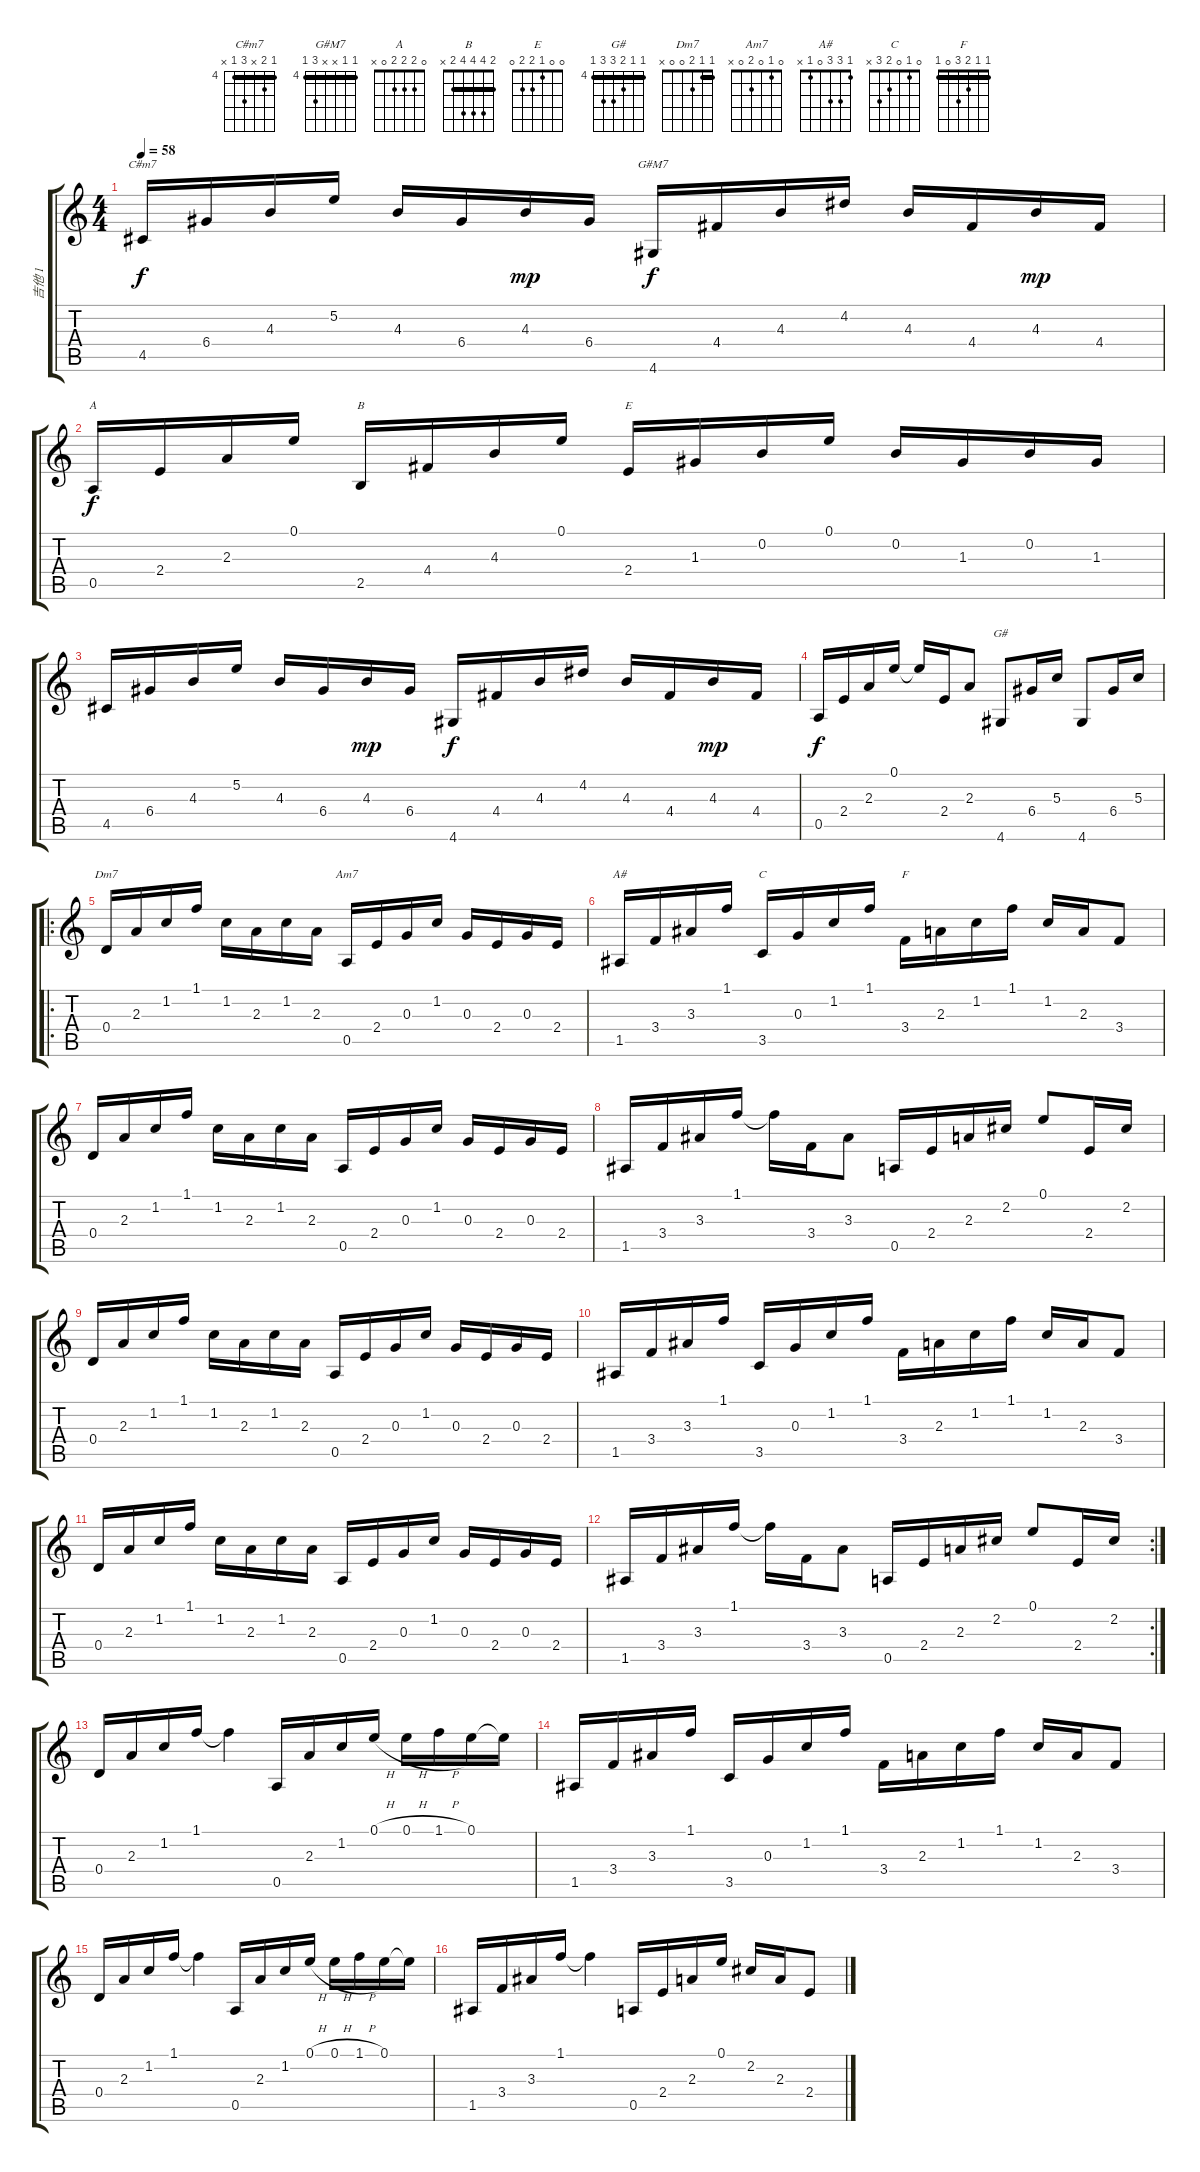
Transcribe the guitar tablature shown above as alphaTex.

\track ("吉他 1" "吉他 1") {instrument acousticguitarsteel}
\staff {score tabs}
\tuning (E4 B3 G3 D3 A2 E2) {hide}
\chord ("C#m7" 4 5 x 6 4 x) {firstfret 4 barre 4}
\chord ("G#M7" 4 4 x x 6 4) {firstfret 4 barre 4}
\chord ("A" 0 2 2 2 0 x)
\chord ("B" 2 4 4 4 2 x) {barre 2}
\chord ("E" 0 0 1 2 2 0)
\chord ("G#" 4 4 5 6 6 4) {firstfret 4 barre 4}
\chord ("Dm7" 1 1 2 0 0 x) {barre 1}
\chord ("Am7" 0 1 0 2 0 x)
\chord ("A#" 1 3 3 0 1 x)
\chord ("C" 0 1 0 2 3 x)
\chord ("F" 1 1 2 3 0 1) {barre 1}
\ts (4 4)
\tempo 58
\clef g2
\ks c
4.5.16{ch "C#m7" dy f} 6.4.16 4.3.16 5.2.16 4.3.16 6.4.16 4.3.16{dy mp} 6.4.16 4.6.16{ch "G#M7" dy f} 4.4.16 4.3.16 4.2.16 4.3.16 4.4.16 4.3.16{dy mp} 4.4.16 |
0.5.16{ch "A" txt "" dy f} 2.4.16 2.3.16 0.1.16 2.5.16{ch "B"} 4.4.16 4.3.16 0.1.16 2.4.16{ch "E"} 1.3.16 0.2.16 0.1.16 0.2.16 1.3.16 0.2.16 1.3.16 |
4.5.16 6.4.16 4.3.16 5.2.16 4.3.16 6.4.16 4.3.16{dy mp} 6.4.16 4.6.16{dy f} 4.4.16 4.3.16 4.2.16 4.3.16 4.4.16 4.3.16{dy mp} 4.4.16 |
0.5.16{dy f} 2.4.16 2.3.16 0.1.16 0.1{t}.16 2.4.16 2.3.8 4.6.8{ch "G#"} 6.4.16 5.3.16 4.6.8 6.4.16 5.3.16 |
\ro
0.4.16{ch "Dm7"} 2.3.16 1.2.16 1.1.16 1.2.16 2.3.16 1.2.16 2.3.16 0.5.16{ch "Am7"} 2.4.16 0.3.16 1.2.16 0.3.16 2.4.16 0.3.16 2.4.16 |
1.5.16{ch "A#"} 3.4.16 3.3.16 1.1.16 3.5.16{ch "C"} 0.3.16 1.2.16 1.1.16 3.4.16{ch "F"} 2.3.16 1.2.16 1.1.16 1.2.16 2.3.16 3.4.8 |
0.4.16 2.3.16 1.2.16 1.1.16 1.2.16 2.3.16 1.2.16 2.3.16 0.5.16 2.4.16 0.3.16 1.2.16 0.3.16 2.4.16 0.3.16 2.4.16 |
1.5.16 3.4.16 3.3.16 1.1.16 1.1{t}.16 3.4.16 3.3.8 0.5.16 2.4.16 2.3.16 2.2.16 0.1.8 2.4.16 2.2.16 |
0.4.16 2.3.16 1.2.16 1.1.16 1.2.16 2.3.16 1.2.16 2.3.16 0.5.16 2.4.16 0.3.16 1.2.16 0.3.16 2.4.16 0.3.16 2.4.16 |
1.5.16 3.4.16 3.3.16 1.1.16 3.5.16 0.3.16 1.2.16 1.1.16 3.4.16 2.3.16 1.2.16 1.1.16 1.2.16 2.3.16 3.4.8 |
0.4.16 2.3.16 1.2.16 1.1.16 1.2.16 2.3.16 1.2.16 2.3.16 0.5.16 2.4.16 0.3.16 1.2.16 0.3.16 2.4.16 0.3.16 2.4.16 |
\rc 2
1.5.16 3.4.16 3.3.16 1.1.16 1.1{t}.16 3.4.16 3.3.8 0.5.16 2.4.16 2.3.16 2.2.16 0.1.8 2.4.16 2.2.16 |
0.4.16 2.3.16 1.2.16 1.1.16 1.1{t}.4 0.5.16 2.3.16 1.2.16 0.1{h}.16 0.1{h}.16 1.1{h}.16 0.1.16 0.1{t}.16 |
1.5.16 3.4.16 3.3.16 1.1.16 3.5.16 0.3.16 1.2.16 1.1.16 3.4.16 2.3.16 1.2.16 1.1.16 1.2.16 2.3.16 3.4.8 |
0.4.16 2.3.16 1.2.16 1.1.16 1.1{t}.4 0.5.16 2.3.16 1.2.16 0.1{h}.16{txt ""} 0.1{h}.16 1.1{h}.16 0.1.16 0.1{t}.16 |
1.5.16{volume 4} 3.4.16 3.3.16 1.1.16 1.1{t}.4 0.5.16 2.4.16 2.3.16 0.1.16 2.2.16 2.3.16 2.4.8
